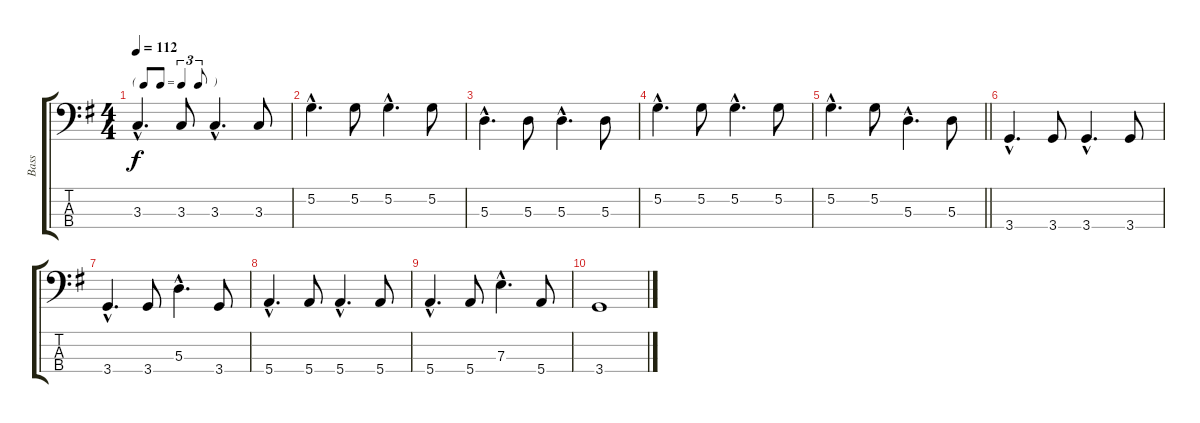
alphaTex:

\track ("Bass" "Bass") {instrument electricbassfinger}
\staff {score tabs}
\tuning (G2 D2 A1 E1) {hide}
\ts (4 4)
\tf triplet8th
\tempo 112
\clef f4
\ks g
3.3{hac}.4{d dy f} 3.3.8 3.3{hac}.4{d} 3.3.8 |
5.2{hac}.4{d} 5.2.8 5.2{hac}.4{d} 5.2.8 |
5.3{hac}.4{d} 5.3.8 5.3{hac}.4{d} 5.3.8 |
5.2{hac}.4{d} 5.2.8 5.2{hac}.4{d} 5.2.8 |
\barLineRight lightlight
5.2{hac}.4{d} 5.2.8 5.3{hac}.4{d} 5.3.8 |
3.4{hac}.4{d} 3.4.8 3.4{hac}.4{d} 3.4.8 |
3.4{hac}.4{d} 3.4.8 5.3{hac}.4{d} 3.4.8 |
5.4{hac}.4{d} 5.4.8 5.4{hac}.4{d} 5.4.8 |
5.4{hac}.4{d} 5.4.8 7.3{hac}.4{d} 5.4.8 |
3.4.1
